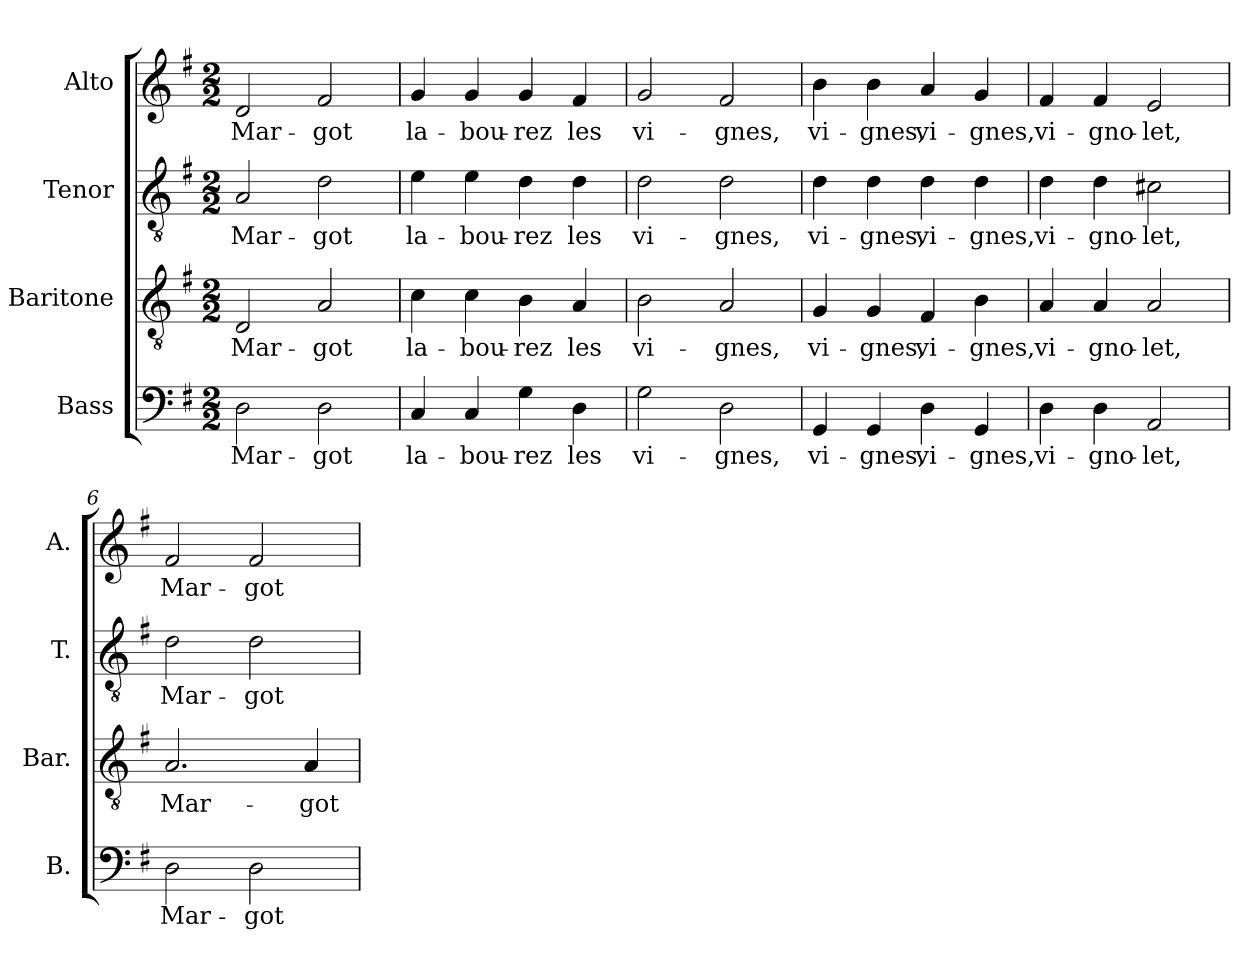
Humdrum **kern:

**kern	**text	**kern	**text	**kern	**text	**kern	**text
*part4	*part4	*part3	*part3	*part2	*part2	*part1	*part1
*staff4	*staff4	*staff3	*staff3	*staff2	*staff2	*staff1	*staff1
*I"Bass	*	*I"Baritone	*	*I"Tenor	*	*I"Alto	*
*I'B.	*	*I'Bar.	*	*I'T.	*	*I'A.	*
!!LO:PB:g=z
*clefF4	*	*clefGv2	*	*clefGv2	*	*clefG2	*
*	*	*ITrd7c12	*	*ITrd7c12	*	*	*
*k[f#]	*	*k[f#]	*	*k[f#]	*	*k[f#]	*
*G:	*	*G:	*	*G:	*	*G:	*
*M2/2	*	*M2/2	*	*M2/2	*	*M2/2	*
=1	=1	=1	=1	=1	=1	=1	=1
!	!LO:LY:b:color=#000000	!	!	!	!	!	!
!	!	!	!LO:LY:b:color=#000000	!	!	!	!
!	!	!	!	!	!LO:LY:b:color=#000000	!	!
!	!	!	!	!	!	!	!LO:LY:b:color=#000000
2Di\	Mar-	2DDi/	Mar-	2AAi/	Mar-	2di/	Mar-
!	!LO:LY:b:color=#000000	!	!	!	!	!	!
!	!	!	!LO:LY:b:color=#000000	!	!	!	!
!	!	!	!	!	!LO:LY:b:color=#000000	!	!
!	!	!	!	!	!	!	!LO:LY:b:color=#000000
2Di\	-got	2AAi/	-got	2Di\	-got	2f#i/	-got
=2	=2	=2	=2	=2	=2	=2	=2
!	!LO:LY:b:color=#000000	!	!	!	!	!	!
!	!	!	!LO:LY:b:color=#000000	!	!	!	!
!	!	!	!	!	!LO:LY:b:color=#000000	!	!
!	!	!	!	!	!	!	!LO:LY:b:color=#000000
4Ci/	la-	4Ci\	la-	4Ei\	la-	4gi/	la-
!	!LO:LY:b:color=#000000	!	!	!	!	!	!
!	!	!	!LO:LY:b:color=#000000	!	!	!	!
!	!	!	!	!	!LO:LY:b:color=#000000	!	!
!	!	!	!	!	!	!	!LO:LY:b:color=#000000
4Ci/	-bou-	4Ci\	-bou-	4Ei\	-bou-	4gi/	-bou-
!	!LO:LY:b:color=#000000	!	!	!	!	!	!
!	!	!	!LO:LY:b:color=#000000	!	!	!	!
!	!	!	!	!	!LO:LY:b:color=#000000	!	!
!	!	!	!	!	!	!	!LO:LY:b:color=#000000
4Gi\	-rez	4BBi\	-rez	4Di\	-rez	4gi/	-rez
!	!LO:LY:b:color=#000000	!	!	!	!	!	!
!	!	!	!LO:LY:b:color=#000000	!	!	!	!
!	!	!	!	!	!LO:LY:b:color=#000000	!	!
!	!	!	!	!	!	!	!LO:LY:b:color=#000000
4Di\	les	4AAi/	les	4Di\	les	4f#i/	les
=3	=3	=3	=3	=3	=3	=3	=3
!	!LO:LY:b:color=#000000	!	!	!	!	!	!
!	!	!	!LO:LY:b:color=#000000	!	!	!	!
!	!	!	!	!	!LO:LY:b:color=#000000	!	!
!	!	!	!	!	!	!	!LO:LY:b:color=#000000
2Gi\	vi-	2BBi\	vi-	2Di\	vi-	2gi/	vi-
!	!LO:LY:b:color=#000000	!	!	!	!	!	!
!	!	!	!LO:LY:b:color=#000000	!	!	!	!
!	!	!	!	!	!LO:LY:b:color=#000000	!	!
!	!	!	!	!	!	!	!LO:LY:b:color=#000000
2Di\	-gnes,	2AAi/	-gnes,	2Di\	-gnes,	2f#i/	-gnes,
=4	=4	=4	=4	=4	=4	=4	=4
!	!LO:LY:b:color=#000000	!	!	!	!	!	!
!	!	!	!LO:LY:b:color=#000000	!	!	!	!
!	!	!	!	!	!LO:LY:b:color=#000000	!	!
!	!	!	!	!	!	!	!LO:LY:b:color=#000000
4GGi/	vi-	4GGi/	vi-	4Di\	vi-	4bi\	vi-
!	!LO:LY:b:color=#000000	!	!	!	!	!	!
!	!	!	!LO:LY:b:color=#000000	!	!	!	!
!	!	!	!	!	!LO:LY:b:color=#000000	!	!
!	!	!	!	!	!	!	!LO:LY:b:color=#000000
4GGi/	-gnes,	4GGi/	-gnes,	4Di\	-gnes,	4bi\	-gnes,
!	!LO:LY:b:color=#000000	!	!	!	!	!	!
!	!	!	!LO:LY:b:color=#000000	!	!	!	!
!	!	!	!	!	!LO:LY:b:color=#000000	!	!
!	!	!	!	!	!	!	!LO:LY:b:color=#000000
4Di\	vi-	4FF#i/	vi-	4Di\	vi-	4ai/	vi-
!	!LO:LY:b:color=#000000	!	!	!	!	!	!
!	!	!	!LO:LY:b:color=#000000	!	!	!	!
!	!	!	!	!	!LO:LY:b:color=#000000	!	!
!	!	!	!	!	!	!	!LO:LY:b:color=#000000
4GGi/	-gnes,	4BBi\	-gnes,	4Di\	-gnes,	4gi/	-gnes,
=5	=5	=5	=5	=5	=5	=5	=5
!	!LO:LY:b:color=#000000	!	!	!	!	!	!
!	!	!	!LO:LY:b:color=#000000	!	!	!	!
!	!	!	!	!	!LO:LY:b:color=#000000	!	!
!	!	!	!	!	!	!	!LO:LY:b:color=#000000
4Di\	vi-	4AAi/	vi-	4Di\	vi-	4f#i/	vi-
!	!LO:LY:b:color=#000000	!	!	!	!	!	!
!	!	!	!LO:LY:b:color=#000000	!	!	!	!
!	!	!	!	!	!LO:LY:b:color=#000000	!	!
!	!	!	!	!	!	!	!LO:LY:b:color=#000000
4Di\	-gno-	4AAi/	-gno-	4Di\	-gno-	4f#i/	-gno-
!	!LO:LY:b:color=#000000	!	!	!	!	!	!
!	!	!	!LO:LY:b:color=#000000	!	!	!	!
!	!	!	!	!	!LO:LY:b:color=#000000	!	!
!	!	!	!	!	!	!	!LO:LY:b:color=#000000
2AAi/	-let,	2AAi/	-let,	2C#Xi\	-let,	2ei/	-let,
=6	=6	=6	=6	=6	=6	=6	=6
!	!LO:LY:b:color=#000000	!	!	!	!	!	!
!	!	!	!LO:LY:b:color=#000000	!	!	!	!
!	!	!	!	!	!LO:LY:b:color=#000000	!	!
!	!	!	!	!	!	!	!LO:LY:b:color=#000000
2Di\	Mar-	2.AAi/	Mar-	2Di\	Mar-	2f#i/	Mar-
!	!LO:LY:b:color=#000000	!	!	!	!	!	!
!	!	!	!	!	!LO:LY:b:color=#000000	!	!
!	!	!	!	!	!	!	!LO:LY:b:color=#000000
2Di\	-got	.	.	2Di\	-got	2f#i/	-got
!	!	!	!LO:LY:b:color=#000000	!	!	!	!
.	.	4AAi/	-got	.	.	.	.
=	=	=	=	=	=	=	=
*-	*-	*-	*-	*-	*-	*-	*-
